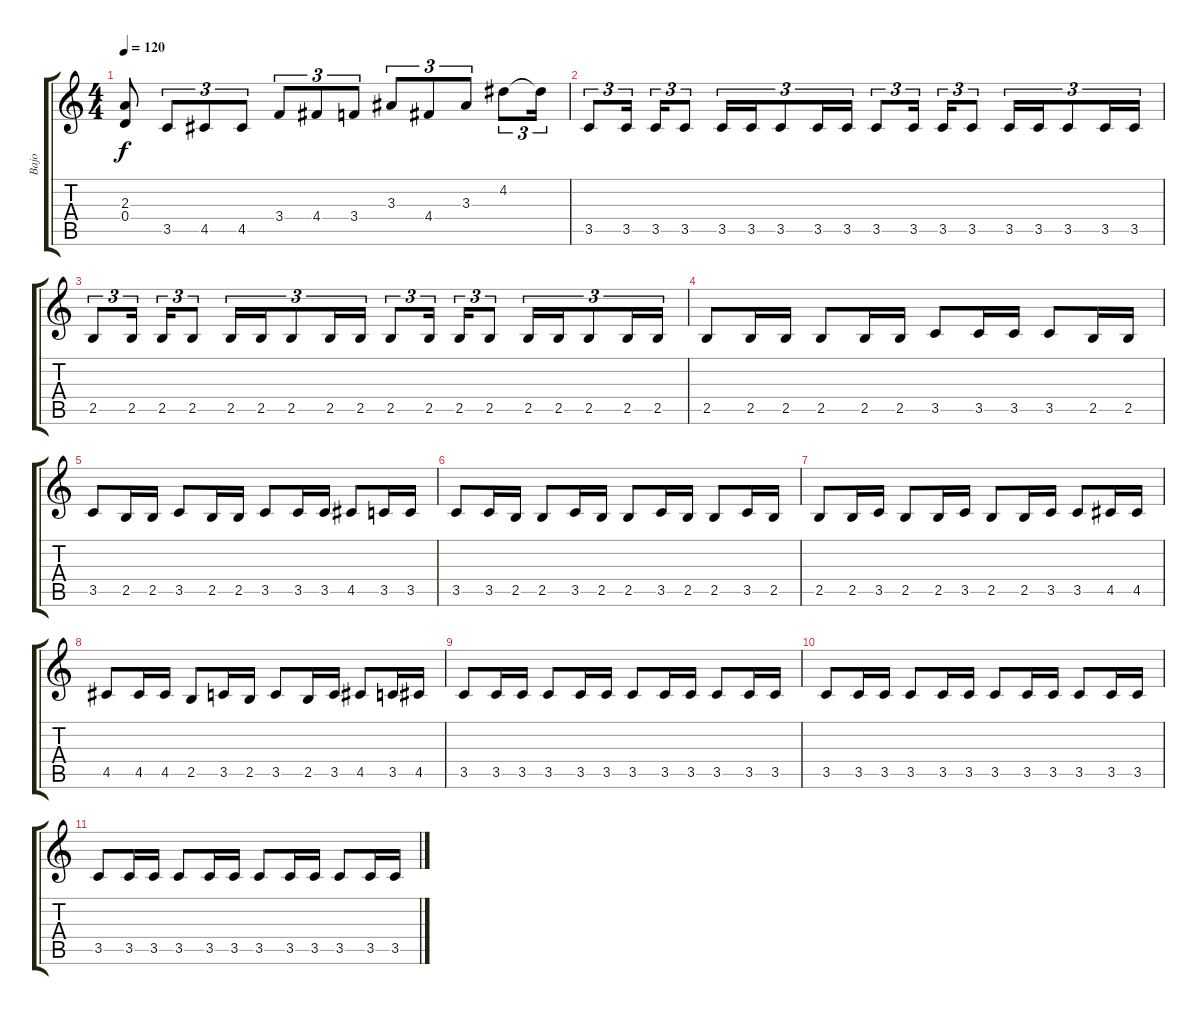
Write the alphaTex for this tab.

\track ("Bajo" "Bajo") {instrument electricbassfinger}
\staff {score tabs}
\tuning (E4 B3 G3 D3 A2 E2) {hide}
\ts (4 4)
\tempo 120
\clef g2
\ks c
(2.3 0.4).8{dy f} 3.5.8{tu (3 2)} 4.5.8{tu (3 2)} 4.5.8{tu (3 2)} 3.4.8{tu (3 2)} 4.4.8{tu (3 2)} 3.4.8{tu (3 2)} 3.3.8{tu (3 2)} 4.4.8{tu (3 2)} 3.3.8{tu (3 2)} 4.2.8{tu (3 2)} 4.2{t}.16{tu (3 2)} |
3.5.8{tu (3 2)} 3.5.16{tu (3 2)} 3.5.16{tu (3 2)} 3.5.8{tu (3 2)} 3.5.16{tu (3 2)} 3.5.16{tu (3 2)} 3.5.8{tu (3 2)} 3.5.16{tu (3 2)} 3.5.16{tu (3 2)} 3.5.8{tu (3 2)} 3.5.16{tu (3 2)} 3.5.16{tu (3 2)} 3.5.8{tu (3 2)} 3.5.16{tu (3 2)} 3.5.16{tu (3 2)} 3.5.8{tu (3 2)} 3.5.16{tu (3 2)} 3.5.16{tu (3 2)} |
2.5.8{tu (3 2)} 2.5.16{tu (3 2)} 2.5.16{tu (3 2)} 2.5.8{tu (3 2)} 2.5.16{tu (3 2)} 2.5.16{tu (3 2)} 2.5.8{tu (3 2)} 2.5.16{tu (3 2)} 2.5.16{tu (3 2)} 2.5.8{tu (3 2)} 2.5.16{tu (3 2)} 2.5.16{tu (3 2)} 2.5.8{tu (3 2)} 2.5.16{tu (3 2)} 2.5.16{tu (3 2)} 2.5.8{tu (3 2)} 2.5.16{tu (3 2)} 2.5.16{tu (3 2)} |
2.5.8 2.5.16 2.5.16 2.5.8 2.5.16 2.5.16 3.5.8 3.5.16 3.5.16 3.5.8 2.5.16 2.5.16 |
3.5.8 2.5.16 2.5.16 3.5.8 2.5.16 2.5.16 3.5.8 3.5.16 3.5.16 4.5.8 3.5.16 3.5.16 |
3.5.8 3.5.16 2.5.16 2.5.8 3.5.16 2.5.16 2.5.8 3.5.16 2.5.16 2.5.8 3.5.16 2.5.16 |
2.5.8 2.5.16 3.5.16 2.5.8 2.5.16 3.5.16 2.5.8 2.5.16 3.5.16 3.5.8 4.5.16 4.5.16 |
4.5.8 4.5.16 4.5.16 2.5.8 3.5.16 2.5.16 3.5.8 2.5.16 3.5.16 4.5.8 3.5.16 4.5.16 |
3.5.8 3.5.16 3.5.16 3.5.8 3.5.16 3.5.16 3.5.8 3.5.16 3.5.16 3.5.8 3.5.16 3.5.16 |
3.5.8 3.5.16 3.5.16 3.5.8 3.5.16 3.5.16 3.5.8 3.5.16 3.5.16 3.5.8 3.5.16 3.5.16 |
3.5.8 3.5.16 3.5.16 3.5.8 3.5.16 3.5.16 3.5.8 3.5.16 3.5.16 3.5.8 3.5.16 3.5.16
